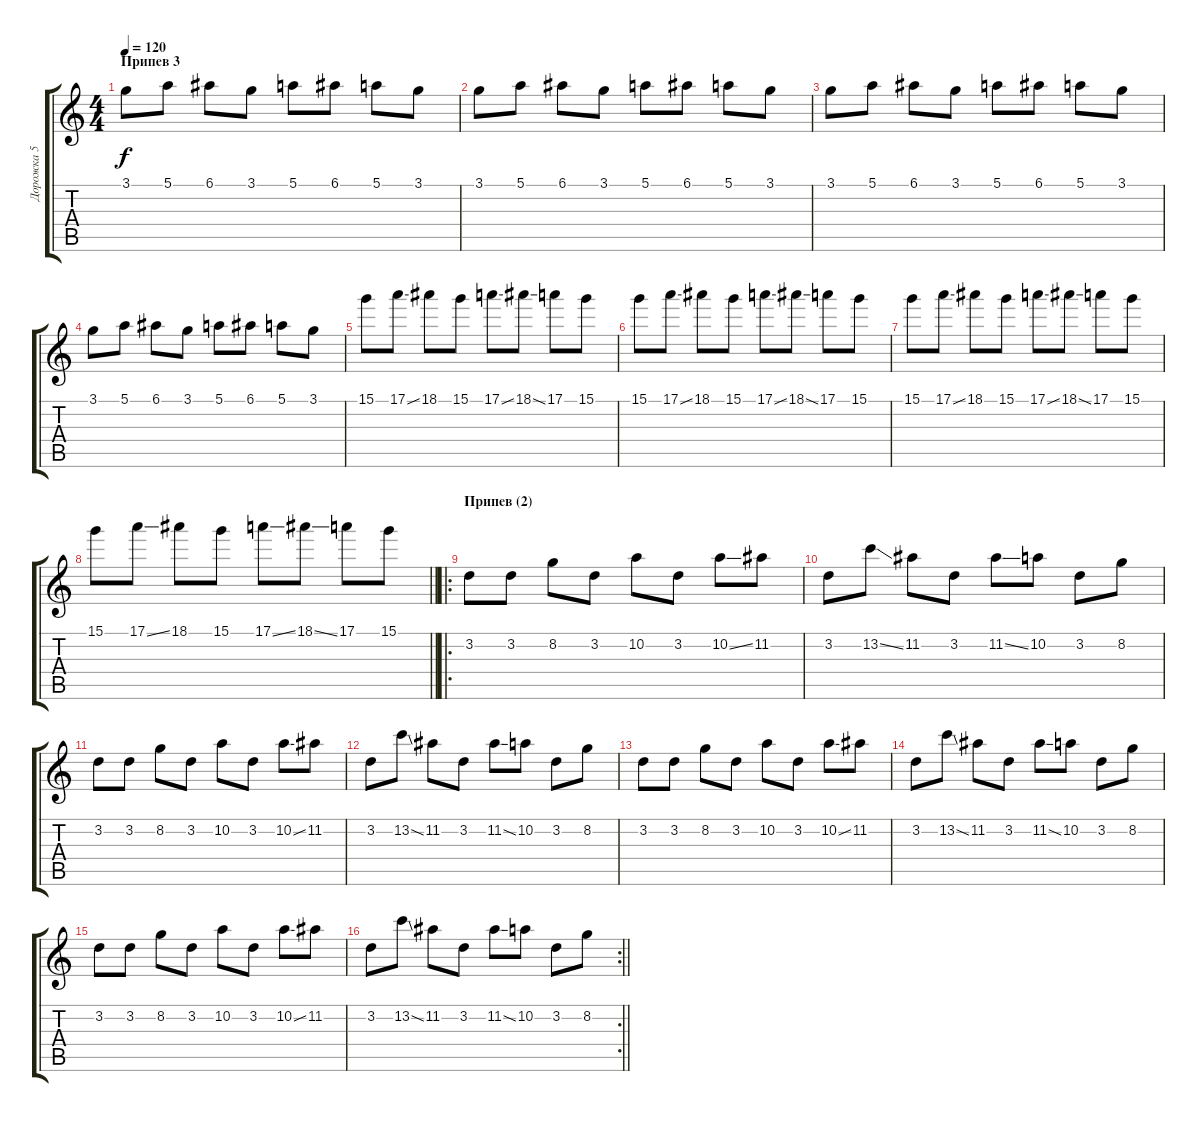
\track ("Дорожка 5" "Дорожка 5") {instrument distortionguitar}
\staff {score tabs}
\tuning (E4 B3 G3 D3 A2 E2) {hide}
\ts (4 4)
\section ("" "Припев 3")
\tempo 120
\clef g2
\ks c
3.1.8{dy f} 5.1.8 6.1.8 3.1.8 5.1.8 6.1.8 5.1.8 3.1.8 |
3.1.8 5.1.8 6.1.8 3.1.8 5.1.8 6.1.8 5.1.8 3.1.8 |
3.1.8 5.1.8 6.1.8 3.1.8 5.1.8 6.1.8 5.1.8 3.1.8 |
3.1.8 5.1.8 6.1.8 3.1.8 5.1.8 6.1.8 5.1.8 3.1.8 |
15.1.8 17.1{ss}.8 18.1.8 15.1.8 17.1{ss}.8 18.1{ss}.8 17.1.8 15.1.8 |
15.1.8 17.1{ss}.8 18.1.8 15.1.8 17.1{ss}.8 18.1{ss}.8 17.1.8 15.1.8 |
15.1.8 17.1{ss}.8 18.1.8 15.1.8 17.1{ss}.8 18.1{ss}.8 17.1.8 15.1.8 |
\barLineRight lightlight
15.1.8 17.1{ss}.8 18.1.8 15.1.8 17.1{ss}.8 18.1{ss}.8 17.1.8 15.1.8 |
\ro
\section ("" "Припев (2)")
3.2.8{instrument distortionguitar} 3.2.8 8.2.8 3.2.8 10.2.8 3.2.8 10.2{ss}.8 11.2.8 |
3.2.8 13.2{ss}.8 11.2.8 3.2.8 11.2{ss}.8 10.2.8 3.2.8 8.2.8 |
3.2.8 3.2.8 8.2.8 3.2.8 10.2.8 3.2.8 10.2{ss}.8 11.2.8 |
3.2.8 13.2{ss}.8 11.2.8 3.2.8 11.2{ss}.8 10.2.8 3.2.8 8.2.8 |
3.2.8 3.2.8 8.2.8 3.2.8 10.2.8 3.2.8 10.2{ss}.8 11.2.8 |
3.2.8 13.2{ss}.8 11.2.8 3.2.8 11.2{ss}.8 10.2.8 3.2.8 8.2.8 |
3.2.8 3.2.8 8.2.8 3.2.8 10.2.8 3.2.8 10.2{ss}.8 11.2.8 |
\rc 2
\barLineRight lightlight
3.2.8 13.2{ss}.8 11.2.8 3.2.8 11.2{ss}.8 10.2.8 3.2.8 8.2.8
